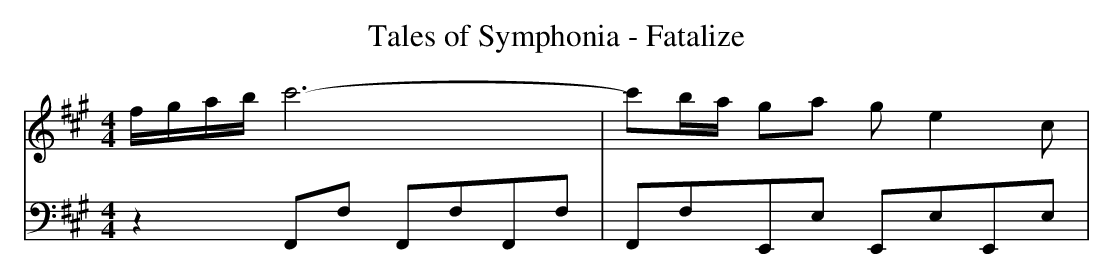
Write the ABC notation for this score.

X:1
T:Tales of Symphonia - Fatalize
M:4/4
L:1/16
V:T treble
V:B bass
K:A
[V:T] fgab c'12-                  | c'2ba          g2a2           g2 e4 c2 |
[V:B] z4   F,,2F,2 F,,2F,2F,,2F,2 | F,,2F,2E,,2E,2 E,,2E,2E,,2E,2          |
